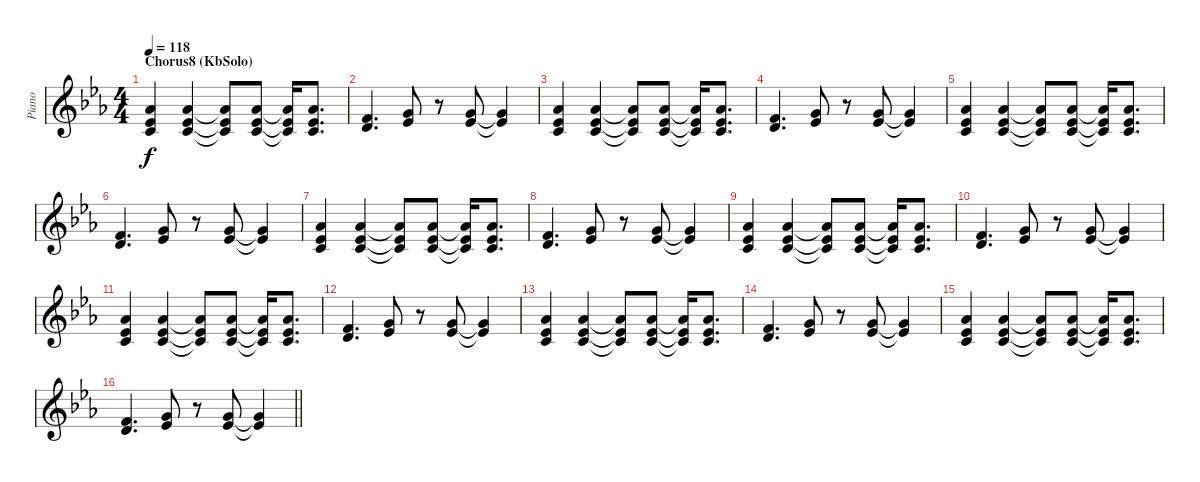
\track ("Piano" "Piano") {instrument electricpiano1}
\staff {score}
\tuning (E4 B3 G3 D3 A2 E2) {hide}
\ts (4 4)
\section ("" "Chorus8 (KbSolo)")
\tempo 118
\clef g2
\ks cminor
(4.1 1.2 8.3).4{dy f} (4.1 1.2 8.3).4 (4.1{t} 1.2{t} 8.3{t}).8 (4.1 1.2 8.3).8 (4.1{t} 1.2{t} 8.3{t}).16 (4.1 1.2 8.3).8{d} |
(1.1 3.2).4{d} (3.1 4.2).8 r.8 (3.1 4.2).8 (3.1{t} 4.2{t}).4 |
(4.1 1.2 8.3).4 (4.1 1.2 8.3).4 (4.1{t} 1.2{t} 8.3{t}).8 (4.1 1.2 8.3).8 (4.1{t} 1.2{t} 8.3{t}).16 (4.1 1.2 8.3).8{d} |
(1.1 3.2).4{d} (3.1 4.2).8 r.8 (3.1 4.2).8 (3.1{t} 4.2{t}).4 |
(4.1 1.2 8.3).4 (4.1 1.2 8.3).4 (4.1{t} 1.2{t} 8.3{t}).8 (4.1 1.2 8.3).8 (4.1{t} 1.2{t} 8.3{t}).16 (4.1 1.2 8.3).8{d} |
(1.1 3.2).4{d} (3.1 4.2).8 r.8 (3.1 4.2).8 (3.1{t} 4.2{t}).4 |
(4.1 1.2 8.3).4 (4.1 1.2 8.3).4 (4.1{t} 1.2{t} 8.3{t}).8 (4.1 1.2 8.3).8 (4.1{t} 1.2{t} 8.3{t}).16 (4.1 1.2 8.3).8{d} |
(1.1 3.2).4{d} (3.1 4.2).8 r.8 (3.1 4.2).8 (3.1{t} 4.2{t}).4 |
(4.1 1.2 8.3).4 (4.1 1.2 8.3).4 (4.1{t} 1.2{t} 8.3{t}).8 (4.1 1.2 8.3).8 (4.1{t} 1.2{t} 8.3{t}).16 (4.1 1.2 8.3).8{d} |
(1.1 3.2).4{d} (3.1 4.2).8 r.8 (3.1 4.2).8 (3.1{t} 4.2{t}).4 |
(4.1 1.2 8.3).4 (4.1 1.2 8.3).4 (4.1{t} 1.2{t} 8.3{t}).8 (4.1 1.2 8.3).8 (4.1{t} 1.2{t} 8.3{t}).16 (4.1 1.2 8.3).8{d} |
(1.1 3.2).4{d} (3.1 4.2).8 r.8 (3.1 4.2).8 (3.1{t} 4.2{t}).4 |
(4.1 1.2 8.3).4 (4.1 1.2 8.3).4 (4.1{t} 1.2{t} 8.3{t}).8 (4.1 1.2 8.3).8 (4.1{t} 1.2{t} 8.3{t}).16 (4.1 1.2 8.3).8{d} |
(1.1 3.2).4{d} (3.1 4.2).8 r.8 (3.1 4.2).8 (3.1{t} 4.2{t}).4 |
(4.1 1.2 8.3).4 (4.1 1.2 8.3).4 (4.1{t} 1.2{t} 8.3{t}).8 (4.1 1.2 8.3).8 (4.1{t} 1.2{t} 8.3{t}).16 (4.1 1.2 8.3).8{d} |
\barLineRight lightlight
(1.1 3.2).4{d} (3.1 4.2).8 r.8 (3.1 4.2).8 (3.1{t} 4.2{t}).4
